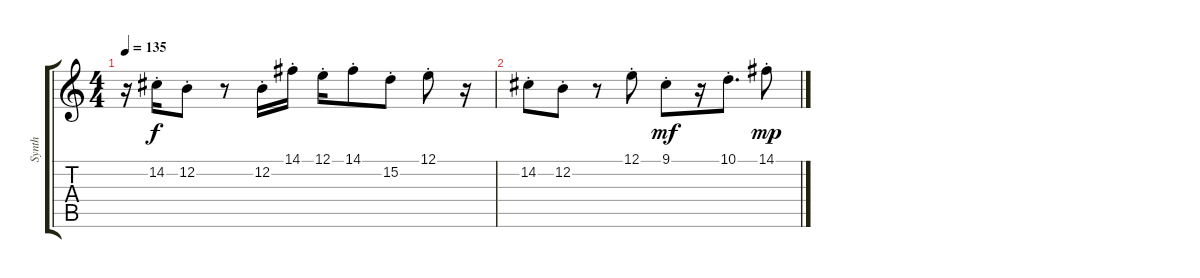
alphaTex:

\track ("Synth" "Synth") {instrument pad3polysynth}
\staff {score tabs}
\tuning (E4 B3 G3 D3 A2 E2) {hide}
\ts (4 4)
\tempo 135
\clef g2
\ks c
r.16{dy f} 14.2{st}.16 12.2{st}.8 r.8 12.2{st}.16 14.1{st}.16 12.1{st}.16 14.1{st}.8 15.2{st}.8 12.1{st}.8 r.16 |
14.2{st}.8 12.2{st}.8 r.8 12.1{st}.8 9.1{st}.8{dy mf} r.16 10.1{st}.8{d} 14.1{st}.8{dy mp}
